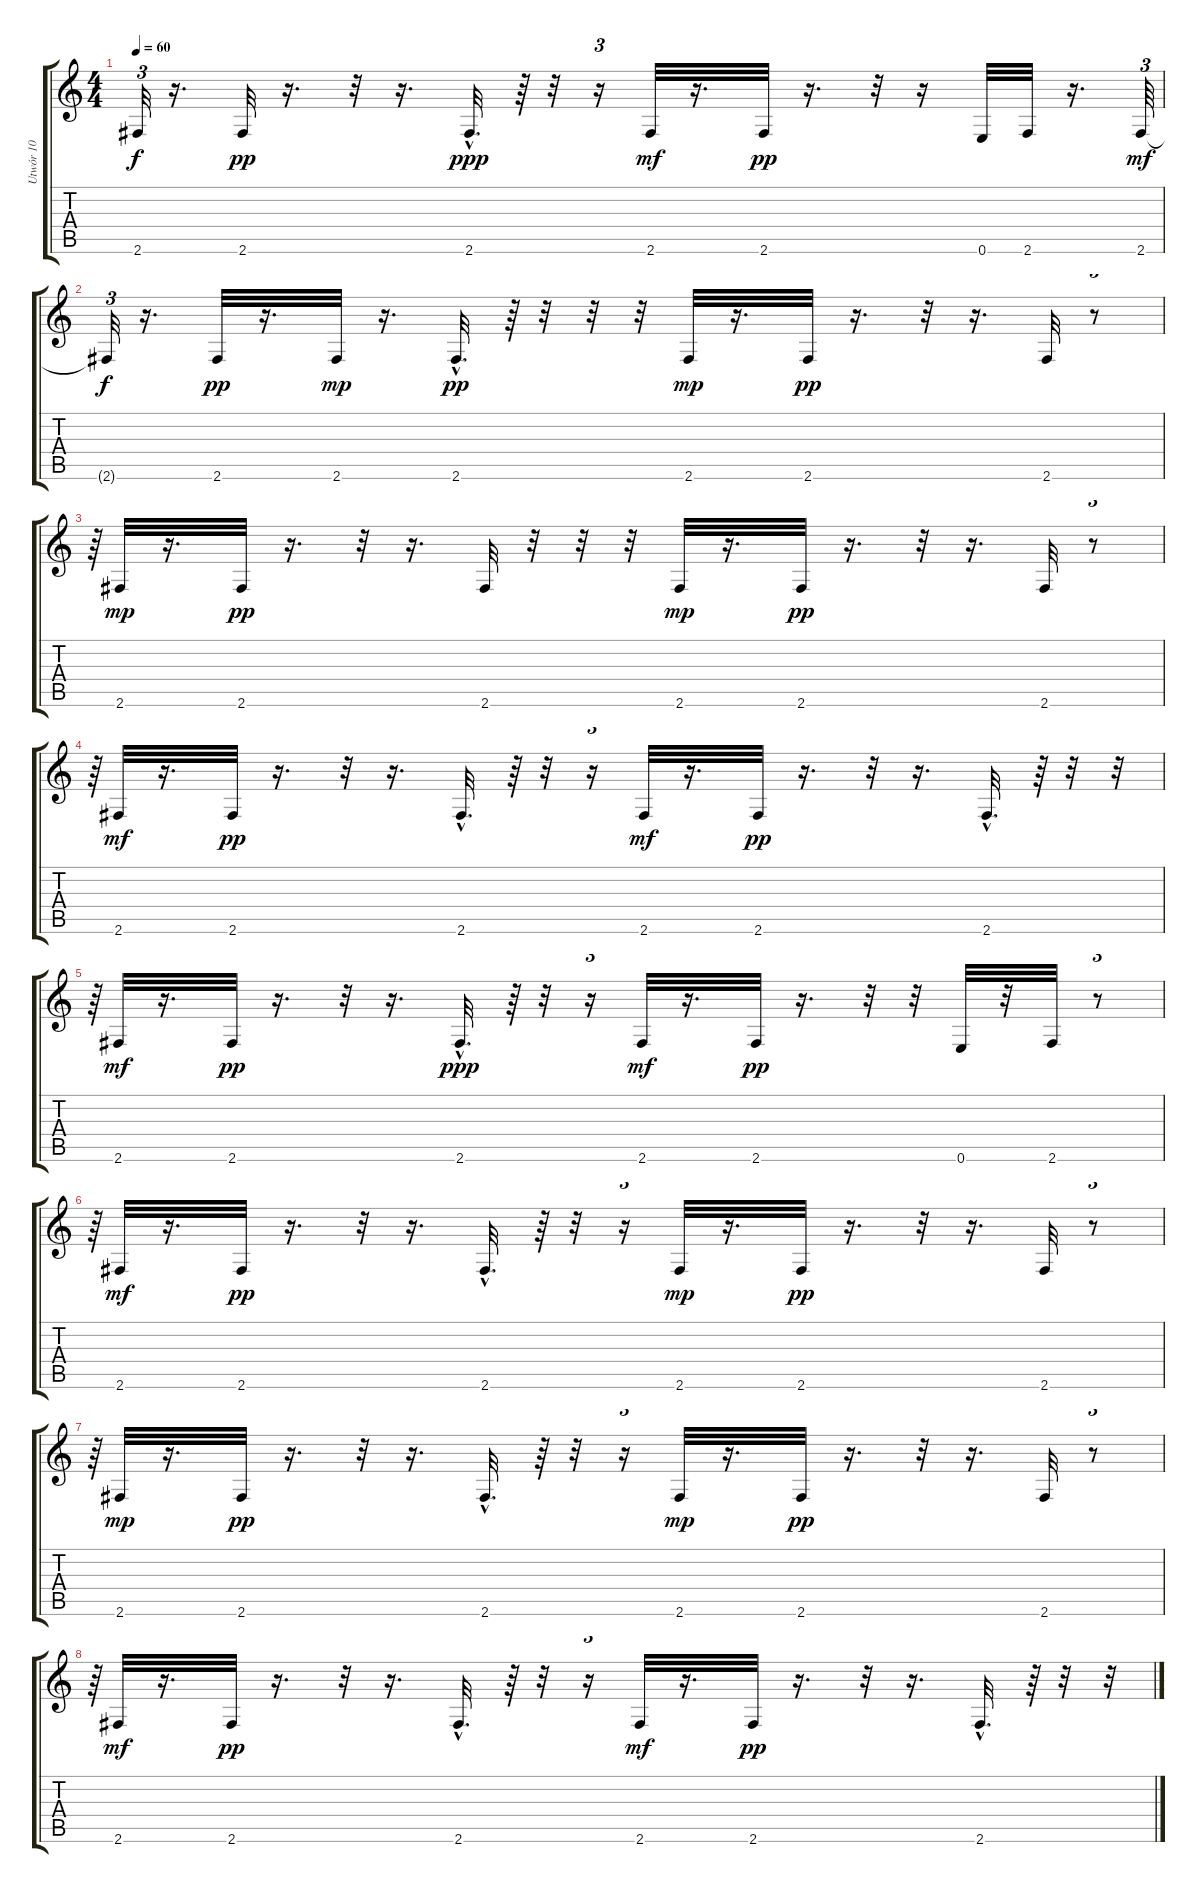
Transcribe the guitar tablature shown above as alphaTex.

\track ("Utwór 10" "Utwór 10") {instrument acousticguitarsteel}
\staff {score tabs}
\tuning (E4 B3 G3 D3 A2 E2) {hide}
\ts (4 4)
\tempo 60
\clef g2
\ks c
2.6{t}.32{tu (3 2) dy f} r.16{d} 2.6.32{dy pp} r.16{d} r.32 r.16{d} 2.6{hac}.32{d dy ppp} r.64 r.32 r.16{tu (3 2)} 2.6.32{dy mf} r.16{d} 2.6.32{dy pp} r.16{d} r.32 r.16 0.6.32 2.6.32 r.16{d} 2.6.64{tu (3 2) dy mf} |
2.6{t}.32{tu (3 2) dy f} r.16{d} 2.6.32{dy pp} r.16{d} 2.6.32{dy mp} r.16{d} 2.6{hac}.32{d dy pp} r.64 r.32 r.32 r.32 2.6.32{dy mp} r.16{d} 2.6.32{dy pp} r.16{d} r.32 r.16{d} 2.6.32 r.8{tu (3 2)} |
r.64{tu (3 2)} 2.6.32{dy mp} r.16{d} 2.6.32{dy pp} r.16{d} r.32 r.16{d} 2.6.32 r.32 r.32 r.32 2.6.32{dy mp} r.16{d} 2.6.32{dy pp} r.16{d} r.32 r.16{d} 2.6.32 r.8{tu (3 2)} |
r.64{tu (3 2)} 2.6.32{dy mf} r.16{d} 2.6.32{dy pp} r.16{d} r.32 r.16{d} 2.6{hac}.32{d} r.64 r.32 r.16{tu (3 2)} 2.6.32{dy mf} r.16{d} 2.6.32{dy pp} r.16{d} r.32 r.16{d} 2.6{hac}.32{d} r.64 r.32 r.32 |
r.64{tu (3 2)} 2.6.32{dy mf} r.16{d} 2.6.32{dy pp} r.16{d} r.32 r.16{d} 2.6{hac}.32{d dy ppp} r.64 r.32 r.16{tu (3 2)} 2.6.32{dy mf} r.16{d} 2.6.32{dy pp} r.16{d} r.32 r.32 0.6.32 r.32 2.6.32 r.8{tu (3 2)} |
r.64{tu (3 2)} 2.6.32{dy mf} r.16{d} 2.6.32{dy pp} r.16{d} r.32 r.16{d} 2.6{hac}.32{d} r.64 r.32 r.16{tu (3 2)} 2.6.32{dy mp} r.16{d} 2.6.32{dy pp} r.16{d} r.32 r.16{d} 2.6.32 r.8{tu (3 2)} |
r.64{tu (3 2)} 2.6.32{dy mp} r.16{d} 2.6.32{dy pp} r.16{d} r.32 r.16{d} 2.6{hac}.32{d} r.64 r.32 r.16{tu (3 2)} 2.6.32{dy mp} r.16{d} 2.6.32{dy pp} r.16{d} r.32 r.16{d} 2.6.32 r.8{tu (3 2)} |
r.64{tu (3 2)} 2.6.32{dy mf} r.16{d} 2.6.32{dy pp} r.16{d} r.32 r.16{d} 2.6{hac}.32{d} r.64 r.32 r.16{tu (3 2)} 2.6.32{dy mf} r.16{d} 2.6.32{dy pp} r.16{d} r.32 r.16{d} 2.6{hac}.32{d} r.64 r.32 r.32
